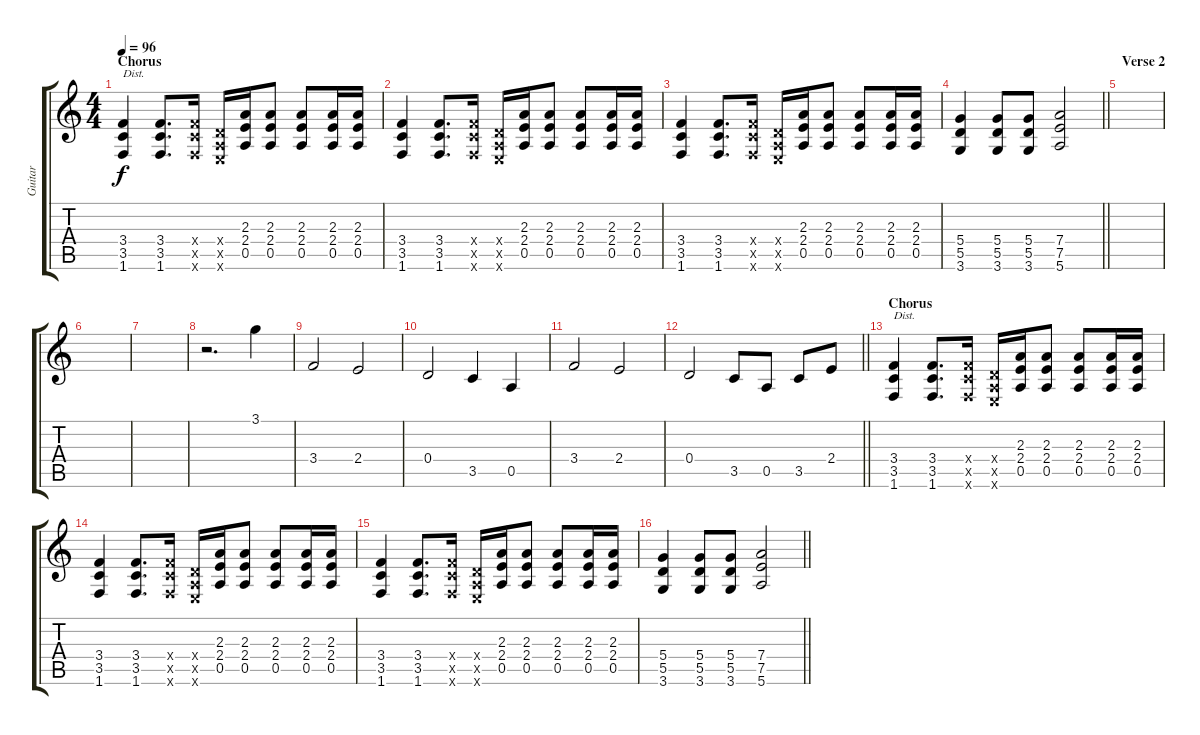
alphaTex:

\track ("Guitar" "Guitar") {instrument distortionguitar}
\staff {score tabs}
\tuning (E4 B3 G3 D3 A2 E2) {hide}
\ts (4 4)
\section ("" "Chorus")
\tempo 96
\clef g2
\ks c
(3.4 3.5 1.6).4{txt "Dist." dy f instrument distortionguitar} (3.4 3.5 1.6).8{d} (3.4{x} 3.5{x} 1.6{x}).16 (0.4{x} 0.5{x} 0.6{x}).16 (2.3 2.4 0.5).16 (2.3 2.4 0.5).8 (2.3 2.4 0.5).8 (2.3 2.4 0.5).16 (2.3 2.4 0.5).16 |
(3.4 3.5 1.6).4{instrument distortionguitar} (3.4 3.5 1.6).8{d} (3.4{x} 3.5{x} 1.6{x}).16 (0.4{x} 0.5{x} 0.6{x}).16 (2.3 2.4 0.5).16 (2.3 2.4 0.5).8 (2.3 2.4 0.5).8 (2.3 2.4 0.5).16 (2.3 2.4 0.5).16 |
(3.4 3.5 1.6).4{instrument distortionguitar} (3.4 3.5 1.6).8{d} (3.4{x} 3.5{x} 1.6{x}).16 (0.4{x} 0.5{x} 0.6{x}).16 (2.3 2.4 0.5).16 (2.3 2.4 0.5).8 (2.3 2.4 0.5).8 (2.3 2.4 0.5).16 (2.3 2.4 0.5).16 |
\barLineRight lightlight
(5.4 5.5 3.6).4{instrument distortionguitar} (5.4 5.5 3.6).8 (5.4 5.5 3.6).8 (7.4 7.5 5.6).2 |
\section ("" "Verse 2")
|
|
|
r.2{d} 3.1.4{instrument distortionguitar} |
3.4.2 2.4.2 |
0.4.2 3.5.4 0.5.4 |
3.4.2 2.4.2 |
\barLineRight lightlight
0.4.2 3.5.8 0.5.8 3.5.8 2.4.8 |
\section ("" "Chorus")
(3.4 3.5 1.6).4{txt "Dist." instrument distortionguitar} (3.4 3.5 1.6).8{d} (3.4{x} 3.5{x} 1.6{x}).16 (0.4{x} 0.5{x} 0.6{x}).16 (2.3 2.4 0.5).16 (2.3 2.4 0.5).8 (2.3 2.4 0.5).8 (2.3 2.4 0.5).16 (2.3 2.4 0.5).16 |
(3.4 3.5 1.6).4{instrument distortionguitar} (3.4 3.5 1.6).8{d} (3.4{x} 3.5{x} 1.6{x}).16 (0.4{x} 0.5{x} 0.6{x}).16 (2.3 2.4 0.5).16 (2.3 2.4 0.5).8 (2.3 2.4 0.5).8 (2.3 2.4 0.5).16 (2.3 2.4 0.5).16 |
(3.4 3.5 1.6).4{instrument distortionguitar} (3.4 3.5 1.6).8{d} (3.4{x} 3.5{x} 1.6{x}).16 (0.4{x} 0.5{x} 0.6{x}).16 (2.3 2.4 0.5).16 (2.3 2.4 0.5).8 (2.3 2.4 0.5).8 (2.3 2.4 0.5).16 (2.3 2.4 0.5).16 |
\barLineRight lightlight
(5.4 5.5 3.6).4{instrument distortionguitar} (5.4 5.5 3.6).8 (5.4 5.5 3.6).8 (7.4 7.5 5.6).2
